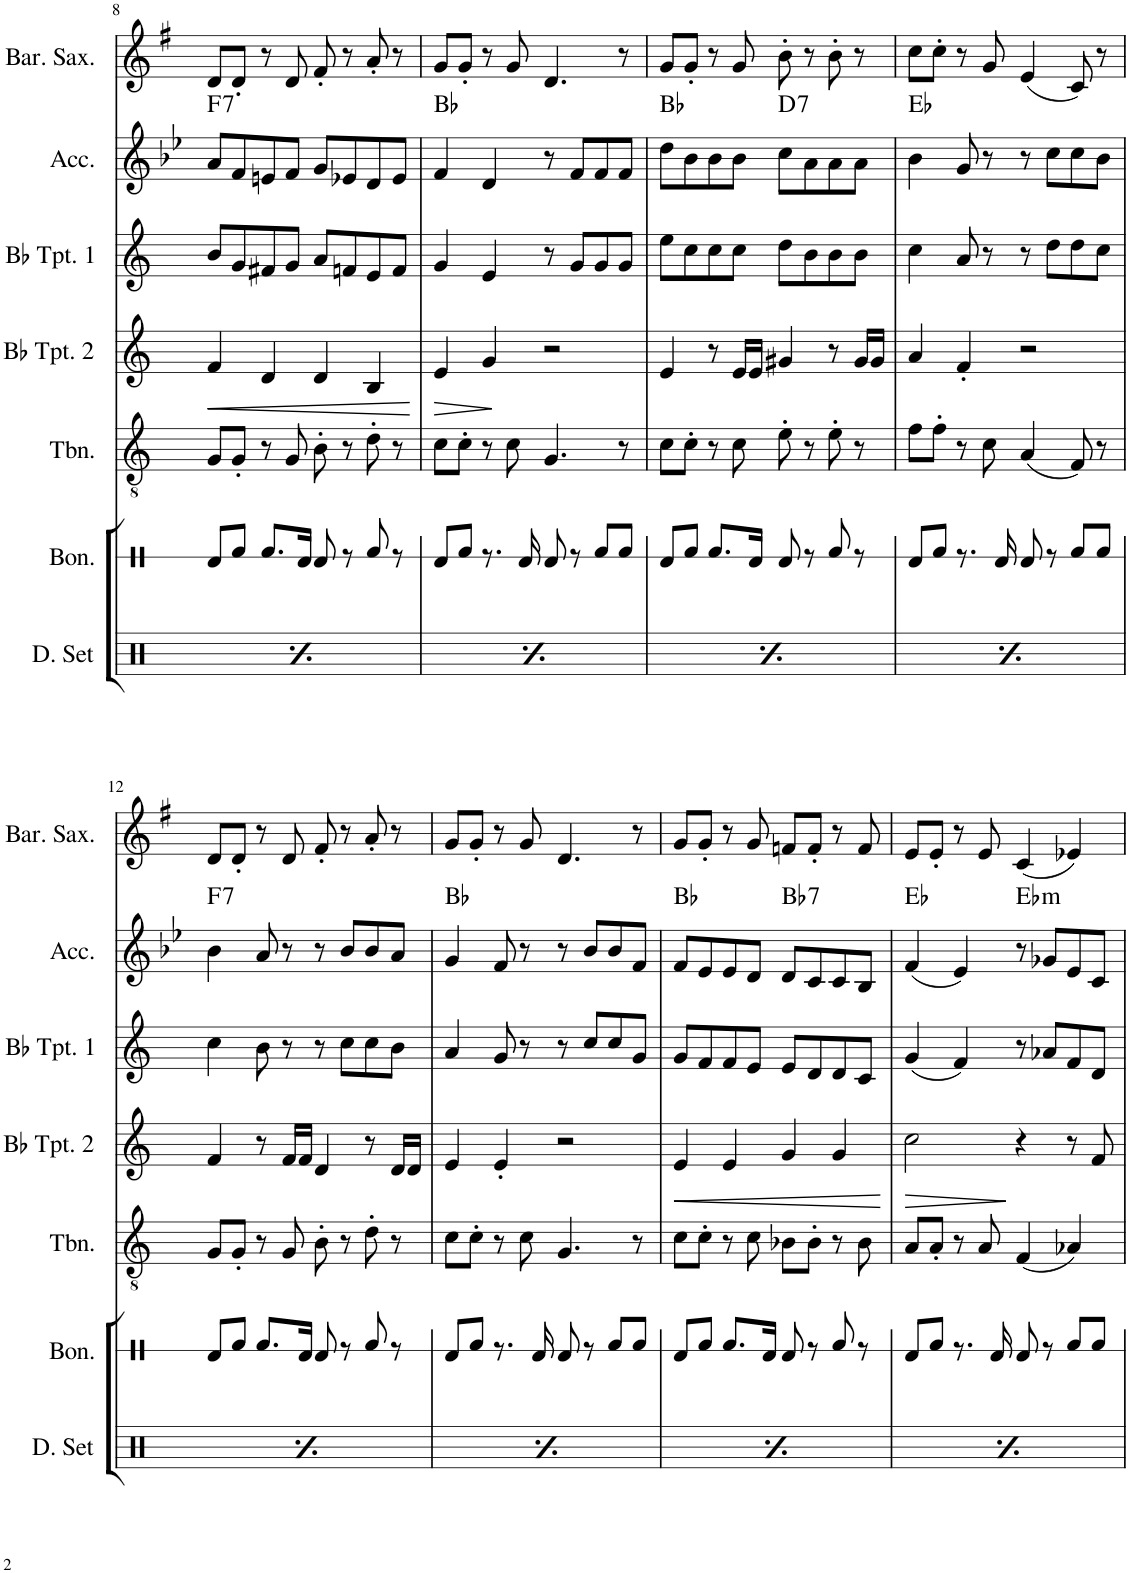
**kern	**kern	**kern	**kern	**dynam	**kern	**kern	**harte	**kern
*part7	*part6	*part5	*part4	*part4	*part3	*part2	*part2	*part1
*staff7	*staff6	*staff5	*staff4	*staff4	*staff3	*staff2	*	*staff1
*I"Drumset	*I"Bongos	*I"Trombone	*I"Bb Trumpet 2	*	*I"Bb Trumpet 1	*I"Accordion	*	*I"Baritone Saxophone
*I'D. Set	*I'Bon.	*I'Tbn.	*I'Bb Tpt. 2	*	*I'Bb Tpt. 1	*I'Acc.	*	*I'Bar. Sax.
!!LO:PB:g=z
*clefX	*clefX	*clefGv2	*clefG2	*	*clefG2	*clefG2	*	*clefG2
*	*	*Trd1c2	*Trd1c2	*	*Trd1c2	*	*	*Trd12c21
*k[]	*k[]	*k[]	*k[]	*	*k[]	*k[b-e-]	*	*k[f#]
*M4/4	*M4/4	*M4/4	*M4/4	*	*M4/4	*M4/4	*	*M4/4
=8	=8	=8	=8	=8	=8	=8	=8	=8
*^	*	*	*	*	*	*	*	*
!	!	!	!	!	!LO:HP:b	!	!	!LO:H:kt=7	!
8Rcc/	8Rf\	8Rd/L	8G/L	4f/	<	8b/L	8a/L	F:7	8d/L
8r	8r	8Rf/J	8G'/J	.	.	8g/	8f/	.	8d'/J
8Rcc/	8r	8.Rf/L	8r	4d/	.	8f#X/	8en/	.	8r
8r	8Rf\	.	8G/	.	.	8g/J	8f/J	.	8d/
.	.	16Rd/Jk	.	.	.	.	.	.	.
8Rcc/	8Rf\	8Rd/	8B'\	4d/	.	8a/L	8g/L	.	8f#'/
8r	8r	8r	8r	.	.	8fn/	8e-X/	.	8r
8Rcc/L	8Rf\	8Rf/	8d'\	4B/	.	8e/	8d/	.	8a'/
*tremolo	*	*	*	*	*	*	*	*	*
32Rcc/	8r	8r	8r	.	.	8f/J	8e-/J	.	8r
32Rcc/	.	.	.	.	.	.	.	.	.
32Rcc/	.	.	.	.	.	.	.	.	.
32Rcc/JJJ	.	.	.	.	.	.	.	.	.
*Xtremolo	*	*	*	*	*	*	*	*	*
*v	*v	*	*	*	*	*	*	*	*
.	.	.	.	[	.	.	.	.
=9	=9	=9	=9	=9	=9	=9	=9	=9
*^	*	*	*	*	*	*	*	*
!	!	!	!	!	!LO:HP:b	!	!	!	!
8Rcc/	8Rf\	8Rd/L	8c\L	4e/	>	4g/	4f/	Bb:maj	8g/L
8r	8r	8Rf/J	8c'\J	.	.	.	.	.	8g'/J
8Rcc/	8r	8.r	8r	4g/	]	4e/	4d/	.	8r
8r	8Rf\	.	8c\	.	.	.	.	.	8g/
.	.	16Rd/	.	.	.	.	.	.	.
8Rcc/	8Rf\	8Rd/	4.G/	2r	.	8r	8r	.	4.d/
8r	8r	8r	.	.	.	8g/L	8f/L	.	.
8Rcc/L	8Rf\	8Rf/L	.	.	.	8g/	8f/	.	.
*tremolo	*	*	*	*	*	*	*	*	*
32Rcc/	8r	8Rf/J	8r	.	.	8g/J	8f/J	.	8r
32Rcc/	.	.	.	.	.	.	.	.	.
32Rcc/	.	.	.	.	.	.	.	.	.
32Rcc/JJJ	.	.	.	.	.	.	.	.	.
*Xtremolo	*	*	*	*	*	*	*	*	*
=10	=10	=10	=10	=10	=10	=10	=10	=10	=10
8Rcc/	8Rf\	8Rd/L	8c\L	4e/	.	8ee\L	8dd\L	Bb:maj	8g/L
8r	8r	8Rf/J	8c'\J	.	.	8cc\	8b-\	.	8g'/J
8Rcc/	8r	8.Rf/L	8r	8r	.	8cc\	8b-\	.	8r
8r	8Rf\	.	8c\	16e/LL	.	8cc\J	8b-\J	.	8g/
.	.	16Rd/Jk	.	16e/JJ	.	.	.	.	.
!	!	!	!	!	!	!	!	!LO:H:kt=7	!
8Rcc/	8Rf\	8Rd/	8e'\	4g#X/	.	8dd\L	8cc\L	D:7	8b'\
8r	8r	8r	8r	.	.	8b\	8a\	.	8r
8Rcc/L	8Rf\	8Rf/	8e'\	8r	.	8b\	8a\	.	8b'\
*tremolo	*	*	*	*	*	*	*	*	*
32Rcc/	8r	8r	8r	16g#/LL	.	8b\J	8a\J	.	8r
32Rcc/	.	.	.	.	.	.	.	.	.
32Rcc/	.	.	.	16g#/JJ	.	.	.	.	.
32Rcc/JJJ	.	.	.	.	.	.	.	.	.
*Xtremolo	*	*	*	*	*	*	*	*	*
=11	=11	=11	=11	=11	=11	=11	=11	=11	=11
8Rcc/	8Rf\	8Rd/L	8f\L	4a/	.	4cc\	4b-\	Eb:maj	8cc\L
8r	8r	8Rf/J	8f'\J	.	.	.	.	.	8cc'\J
8Rcc/	8r	8.r	8r	4f'/	.	8a/	8g/	.	8r
8r	8Rf\	.	8c\	.	.	8r	8r	.	8g/
.	.	16Rd/	.	.	.	.	.	.	.
8Rcc/	8Rf\	8Rd/	(4A/	2r	.	8r	8r	.	(4e/
8r	8r	8r	.	.	.	8dd\L	8cc\L	.	.
8Rcc/L	8Rf\	8Rf/L	8F/)	.	.	8dd\	8cc\	.	8c/)
*tremolo	*	*	*	*	*	*	*	*	*
32Rcc/	8r	8Rf/J	8r	.	.	8cc\J	8b-\J	.	8r
32Rcc/	.	.	.	.	.	.	.	.	.
32Rcc/	.	.	.	.	.	.	.	.	.
32Rcc/JJJ	.	.	.	.	.	.	.	.	.
*Xtremolo	*	*	*	*	*	*	*	*	*
!!LO:LB:g=z
=12	=12	=12	=12	=12	=12	=12	=12	=12	=12
!	!	!	!	!	!	!	!	!LO:H:kt=7	!
8Rcc/	8Rf\	8Rd/L	8G/L	4f/	.	4cc\	4b-\	F:7	8d/L
8r	8r	8Rf/J	8G'/J	.	.	.	.	.	8d'/J
8Rcc/	8r	8.Rf/L	8r	8r	.	8b\	8a/	.	8r
8r	8Rf\	.	8G/	16f/LL	.	8r	8r	.	8d/
.	.	16Rd/Jk	.	16f/JJ	.	.	.	.	.
8Rcc/	8Rf\	8Rd/	8B'\	4d/	.	8r	8r	.	8f#'/
8r	8r	8r	8r	.	.	8cc\L	8b-/L	.	8r
8Rcc/L	8Rf\	8Rf/	8d'\	8r	.	8cc\	8b-/	.	8a'/
*tremolo	*	*	*	*	*	*	*	*	*
32Rcc/	8r	8r	8r	16d/LL	.	8b\J	8a/J	.	8r
32Rcc/	.	.	.	.	.	.	.	.	.
32Rcc/	.	.	.	16d/JJ	.	.	.	.	.
32Rcc/JJJ	.	.	.	.	.	.	.	.	.
*Xtremolo	*	*	*	*	*	*	*	*	*
=13	=13	=13	=13	=13	=13	=13	=13	=13	=13
8Rcc/	8Rf\	8Rd/L	8c\L	4e/	.	4a/	4g/	Bb:maj	8g/L
8r	8r	8Rf/J	8c'\J	.	.	.	.	.	8g'/J
8Rcc/	8r	8.r	8r	4e'/	.	8g/	8f/	.	8r
8r	8Rf\	.	8c\	.	.	8r	8r	.	8g/
.	.	16Rd/	.	.	.	.	.	.	.
8Rcc/	8Rf\	8Rd/	4.G/	2r	.	8r	8r	.	4.d/
8r	8r	8r	.	.	.	8cc/L	8b-/L	.	.
8Rcc/L	8Rf\	8Rf/L	.	.	.	8cc/	8b-/	.	.
*tremolo	*	*	*	*	*	*	*	*	*
32Rcc/	8r	8Rf/J	8r	.	.	8g/J	8f/J	.	8r
32Rcc/	.	.	.	.	.	.	.	.	.
32Rcc/	.	.	.	.	.	.	.	.	.
32Rcc/JJJ	.	.	.	.	.	.	.	.	.
*Xtremolo	*	*	*	*	*	*	*	*	*
=14	=14	=14	=14	=14	=14	=14	=14	=14	=14
!	!	!	!	!	!LO:HP:b	!	!	!	!
8Rcc/	8Rf\	8Rd/L	8c\L	4e/	<	8g/L	8f/L	Bb:maj	8g/L
8r	8r	8Rf/J	8c'\J	.	.	8f/	8e-/	.	8g'/J
8Rcc/	8r	8.Rf/L	8r	4e/	.	8f/	8e-/	.	8r
8r	8Rf\	.	8c\	.	.	8e/J	8d/J	.	8g/
.	.	16Rd/Jk	.	.	.	.	.	.	.
!	!	!	!	!	!	!	!	!LO:H:kt=7	!
8Rcc/	8Rf\	8Rd/	8B-X\L	4g/	.	8e/L	8d/L	Bb:7	8fn/L
8r	8r	8r	8B-'\J	.	.	8d/	8c/	.	8f'/J
8Rcc/L	8Rf\	8Rf/	8r	4g/	.	8d/	8c/	.	8r
*tremolo	*	*	*	*	*	*	*	*	*
32Rcc/	8r	8r	8B-\	.	.	8c/J	8B-/J	.	8f/
32Rcc/	.	.	.	.	.	.	.	.	.
32Rcc/	.	.	.	.	.	.	.	.	.
32Rcc/JJJ	.	.	.	.	.	.	.	.	.
*Xtremolo	*	*	*	*	*	*	*	*	*
*v	*v	*	*	*	*	*	*	*	*
.	.	.	.	[	.	.	.	.
=15	=15	=15	=15	=15	=15	=15	=15	=15
*^	*	*	*	*	*	*	*	*
!	!	!	!	!	!LO:HP:b	!	!	!	!
8Rcc/	8Rf\	8Rd/L	8A/L	2cc\	>	(4g/	(4f/	Eb:maj	8e/L
8r	8r	8Rf/J	8A'/J	.	.	.	.	.	8e'/J
8Rcc/	8r	8.r	8r	.	.	4f/)	4e-/)	.	8r
8r	8Rf\	.	8A/	.	.	.	.	.	8e/
.	.	16Rd/	.	.	.	.	.	.	.
!	!	!	!	!	!	!	!	!LO:H:kt=m	!
8Rcc/	8Rf\	8Rd/	(4F/	4r	]	8r	8r	Eb:min	(4c/
8r	8r	8r	.	.	.	8a-X/L	8g-X/L	.	.
8Rcc/L	8Rf\	8Rf/L	4A-X/)	8r	.	8f/	8e-/	.	4e-X/)
*tremolo	*	*	*	*	*	*	*	*	*
32Rcc/	8r	8Rf/J	.	8f/	.	8d/J	8c/J	.	.
32Rcc/	.	.	.	.	.	.	.	.	.
32Rcc/	.	.	.	.	.	.	.	.	.
32Rcc/JJJ	.	.	.	.	.	.	.	.	.
*Xtremolo	*	*	*	*	*	*	*	*	*
*v	*v	*	*	*	*	*	*	*	*
=	=	=	=	=	=	=	=	=
*-	*-	*-	*-	*-	*-	*-	*-	*-
